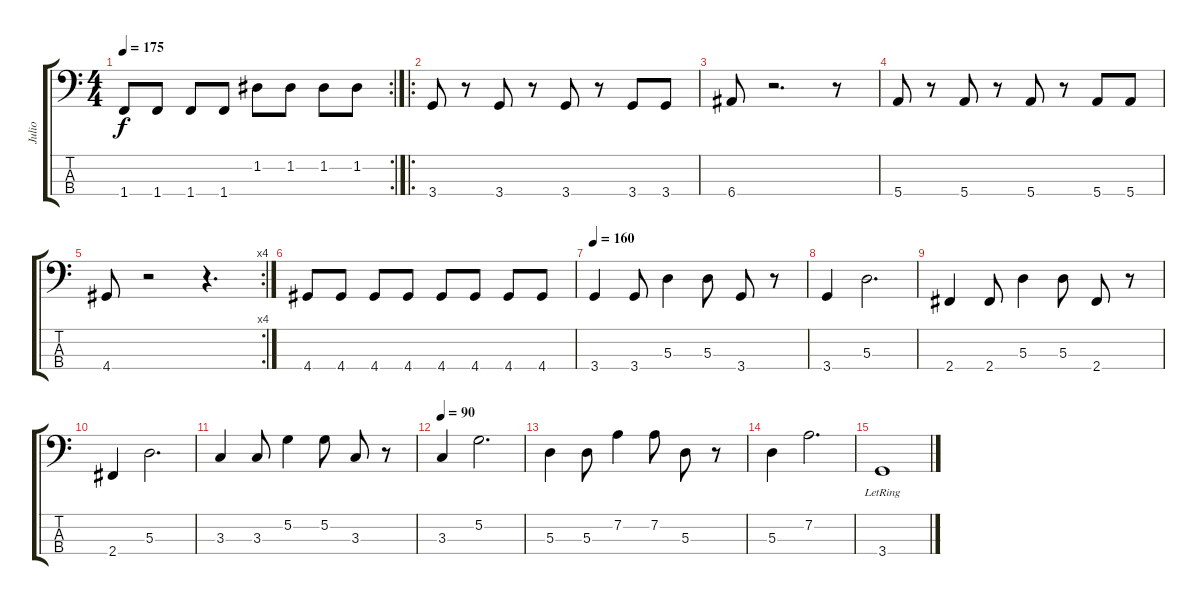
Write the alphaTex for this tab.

\track ("Julio" "Julio") {instrument electricbassfinger}
\staff {score tabs}
\tuning (G2 D2 A1 E1) {hide}
\rc 2
\ts (4 4)
\tempo 175
\clef f4
\ks c
1.4.8{dy f} 1.4.8 1.4.8 1.4.8 1.2.8 1.2.8 1.2.8 1.2.8 |
\ro
3.4.8 r.8 3.4.8 r.8 3.4.8 r.8 3.4.8 3.4.8 |
6.4.8 r.2{d} r.8 |
5.4.8 r.8 5.4.8 r.8 5.4.8 r.8 5.4.8 5.4.8 |
\rc 4
4.4.8 r.2 r.4{d} |
4.4.8 4.4.8 4.4.8 4.4.8 4.4.8 4.4.8 4.4.8 4.4.8 |
\tempo 160
3.4.4 3.4.8 5.3.4 5.3.8 3.4.8 r.8 |
3.4.4 5.3.2{d} |
2.4.4 2.4.8 5.3.4 5.3.8 2.4.8 r.8 |
2.4.4 5.3.2{d} |
3.3.4 3.3.8 5.2.4 5.2.8 3.3.8 r.8 |
\tempo 90
3.3.4 5.2.2{d} |
5.3.4 5.3.8 7.2.4 7.2.8 5.3.8 r.8 |
5.3.4 7.2.2{d} |
3.4{lr}.1
